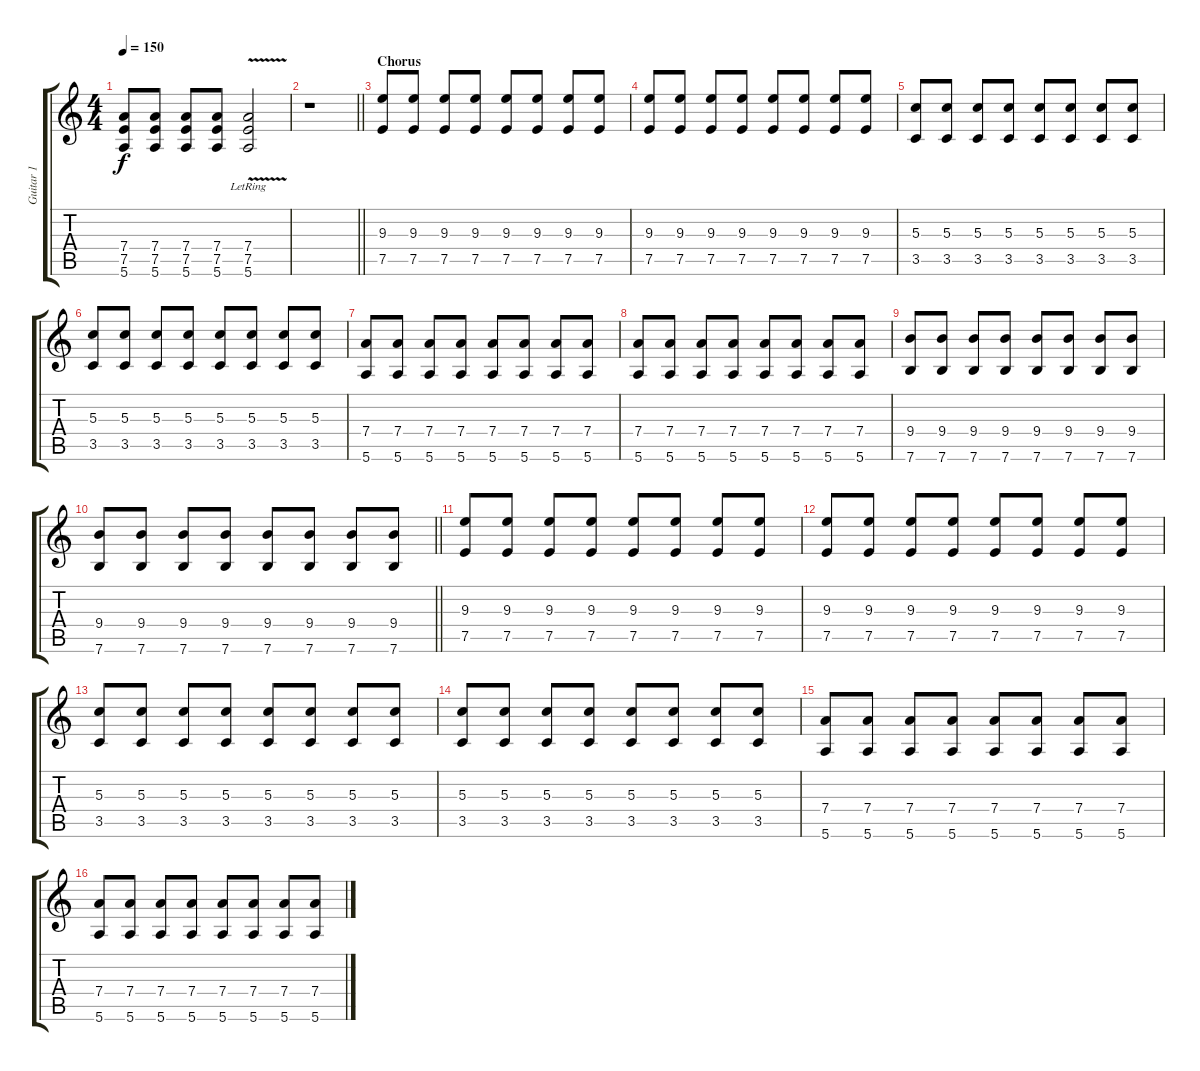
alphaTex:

\track ("Guitar 1" "Guitar 1") {instrument distortionguitar}
\staff {score tabs}
\tuning (E4 B3 G3 D3 A2 E2) {hide}
\ts (4 4)
\tempo 150
\clef g2
\ks c
(7.4 7.5 5.6).8{dy f} (7.4 7.5 5.6).8 (7.4 7.5 5.6).8 (7.4 7.5 5.6).8 (7.4{v lr} 7.5 5.6).2 |
\barLineRight lightlight
r.1 |
\section ("" "Chorus")
(9.3 7.5).8 (9.3 7.5).8 (9.3 7.5).8 (9.3 7.5).8 (9.3 7.5).8 (9.3 7.5).8 (9.3 7.5).8 (9.3 7.5).8 |
(9.3 7.5).8 (9.3 7.5).8 (9.3 7.5).8 (9.3 7.5).8 (9.3 7.5).8 (9.3 7.5).8 (9.3 7.5).8 (9.3 7.5).8 |
(5.3 3.5).8 (5.3 3.5).8 (5.3 3.5).8 (5.3 3.5).8 (5.3 3.5).8 (5.3 3.5).8 (5.3 3.5).8 (5.3 3.5).8 |
(5.3 3.5).8 (5.3 3.5).8 (5.3 3.5).8 (5.3 3.5).8 (5.3 3.5).8 (5.3 3.5).8 (5.3 3.5).8 (5.3 3.5).8 |
(7.4 5.6).8 (7.4 5.6).8 (7.4 5.6).8 (7.4 5.6).8 (7.4 5.6).8 (7.4 5.6).8 (7.4 5.6).8 (7.4 5.6).8 |
(7.4 5.6).8 (7.4 5.6).8 (7.4 5.6).8 (7.4 5.6).8 (7.4 5.6).8 (7.4 5.6).8 (7.4 5.6).8 (7.4 5.6).8 |
(9.4 7.6).8 (9.4 7.6).8 (9.4 7.6).8 (9.4 7.6).8 (9.4 7.6).8 (9.4 7.6).8 (9.4 7.6).8 (9.4 7.6).8 |
\barLineRight lightlight
(9.4 7.6).8 (9.4 7.6).8 (9.4 7.6).8 (9.4 7.6).8 (9.4 7.6).8 (9.4 7.6).8 (9.4 7.6).8 (9.4 7.6).8 |
\section ("" "")
(9.3 7.5).8 (9.3 7.5).8 (9.3 7.5).8 (9.3 7.5).8 (9.3 7.5).8 (9.3 7.5).8 (9.3 7.5).8 (9.3 7.5).8 |
(9.3 7.5).8 (9.3 7.5).8 (9.3 7.5).8 (9.3 7.5).8 (9.3 7.5).8 (9.3 7.5).8 (9.3 7.5).8 (9.3 7.5).8 |
(5.3 3.5).8 (5.3 3.5).8 (5.3 3.5).8 (5.3 3.5).8 (5.3 3.5).8 (5.3 3.5).8 (5.3 3.5).8 (5.3 3.5).8 |
(5.3 3.5).8 (5.3 3.5).8 (5.3 3.5).8 (5.3 3.5).8 (5.3 3.5).8 (5.3 3.5).8 (5.3 3.5).8 (5.3 3.5).8 |
(7.4 5.6).8 (7.4 5.6).8 (7.4 5.6).8 (7.4 5.6).8 (7.4 5.6).8 (7.4 5.6).8 (7.4 5.6).8 (7.4 5.6).8 |
(7.4 5.6).8 (7.4 5.6).8 (7.4 5.6).8 (7.4 5.6).8 (7.4 5.6).8 (7.4 5.6).8 (7.4 5.6).8 (7.4 5.6).8
